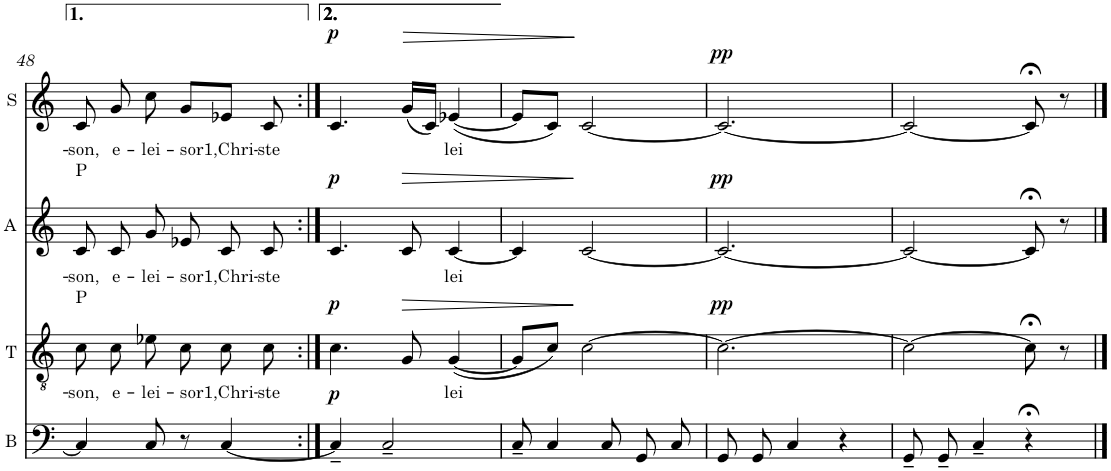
**kern	**dynam	**kern	**text	**dynam	**kern	**text	**text	**dynam	**kern	**text	**text	**dynam
*part4	*part4	*part3	*part3	*part3	*part2	*part2	*part2	*part2	*part1	*part1	*part1	*part1
*staff4	*staff4	*staff3	*staff3	*staff3	*staff2	*staff2	*staff2	*staff2	*staff1	*staff1	*staff1	*staff1
*I"B	*	*I"T	*	*	*I"A	*	*	*	*I"S	*	*	*
*I'B	*	*I'T	*	*	*I'A	*	*	*	*I'S	*	*	*
!!LO:PB:g=z
*clefF4	*	*clefGv2	*	*	*clefG2	*	*	*	*clefG2	*	*	*
*k[]	*	*k[]	*	*	*k[]	*	*	*	*k[]	*	*	*
*M3/4	*	*M3/4	*	*	*M3/4	*	*	*	*M3/4	*	*	*
=48	=48	=48	=48	=48	=48	=48	=48	=48	=48	=48	=48	=48
!	!	!	!LO:LY:b	!	!	!LO:LY:b	!LO:LY:b	!	!	!LO:LY:b	!LO:LY:b	!
4C/]	.	8c\	-son,	.	8c/L	-son,	P	.	8c/	-son,	P	.
!	!	!	!LO:LY:b	!	!	!LO:LY:b	!	!	!	!LO:LY:b	!	!
.	.	8c\	e-	.	8c/J	e-	.	.	8g/	e-	.	.
!	!	!	!LO:LY:b	!	!	!LO:LY:b	!	!	!	!LO:LY:b	!	!
8C/	.	8e-X\	-lei-	.	8g/L	-lei-	.	.	8cc\	-lei-	.	.
!	!	!	!LO:LY:b	!	!	!LO:LY:b	!	!	!	!LO:LY:b	!	!
8r	.	8c\	-sor1,Chri-	.	8e-X/J	-sor1,Chri-	.	.	8g/L	-sor1,Chri-	.	.
[<4C/	.	8c\	.	.	8c/L	.	.	.	8e-X/J	.	.	.
!	!	!	!LO:LY:b	!	!	!LO:LY:b	!	!	!	!LO:LY:b	!	!
.	.	8c\	-ste	.	8c/J	-ste	.	.	8c/	-ste	.	.
=49:|!	=49:|!	=49:|!	=49:|!	=49:|!	=49:|!	=49:|!	=49:|!	=49:|!	=49:|!	=49:|!	=49:|!	=49:|!
!	!LO:DY:a	!	!	!LO:DY:a	!	!	!	!LO:DY:a	!	!	!	!LO:DY:a
4C~/]	p	4.c\	.	p	4.c/	.	.	p	4.c/	.	.	p
2C~/	.	.	.	.	.	.	.	.	.	.	.	.
!	!	!	!	!LO:HP:b	!	!	!	!LO:HP:b	!	!	!	!LO:HP:b
.	.	8G/	.	>	8c/	.	.	>	(16g/LL	.	.	>
.	.	.	.	.	.	.	.	.	16c/JJ)	.	.	.
!	!	!	!LO:LY:b	!	!	!LO:LY:b	!	!	!	!LO:LY:b	!	!
.	.	([<4G/	lei	.	[<4c/	lei	.	.	([4e-X/	lei	.	.
=50	=50	=50	=50	=50	=50	=50	=50	=50	=50	=50	=50	=50
8C~/	.	8G/L]	.	.	4c/]	.	.	.	8e-/L]	.	.	.
4C/	.	8c/J)	.	.	.	.	.	.	8c/J)	.	.	.
.	.	[2c\	.	]	[<2c/	.	.	]	[<2c/	.	.	]
8C/	.	.	.	.	.	.	.	.	.	.	.	.
8GG/L	.	.	.	.	.	.	.	.	.	.	.	.
8C/J	.	.	.	.	.	.	.	.	.	.	.	.
=51	=51	=51	=51	=51	=51	=51	=51	=51	=51	=51	=51	=51
!	!	!	!	!LO:DY:a	!	!	!	!LO:DY:a	!	!	!	!LO:DY:a
8GG/L	.	2.c\_	.	pp	2.c/_	.	.	pp	2.c/_	.	.	pp
8GG/J	.	.	.	.	.	.	.	.	.	.	.	.
4C/	.	.	.	.	.	.	.	.	.	.	.	.
4r	.	.	.	.	.	.	.	.	.	.	.	.
=52	=52	=52	=52	=52	=52	=52	=52	=52	=52	=52	=52	=52
8GG~/L	.	2c\_	.	.	2c/_	.	.	.	2c/_	.	.	.
8GG~/J	.	.	.	.	.	.	.	.	.	.	.	.
4C~/	.	.	.	.	.	.	.	.	.	.	.	.
4r;<	.	8c;<\]	.	.	8c;</]	.	.	.	8c;</]	.	.	.
.	.	8r	.	.	8r	.	.	.	8r	.	.	.
==	==	==	==	==	==	==	==	==	==	==	==	==
*-	*-	*-	*-	*-	*-	*-	*-	*-	*-	*-	*-	*-
